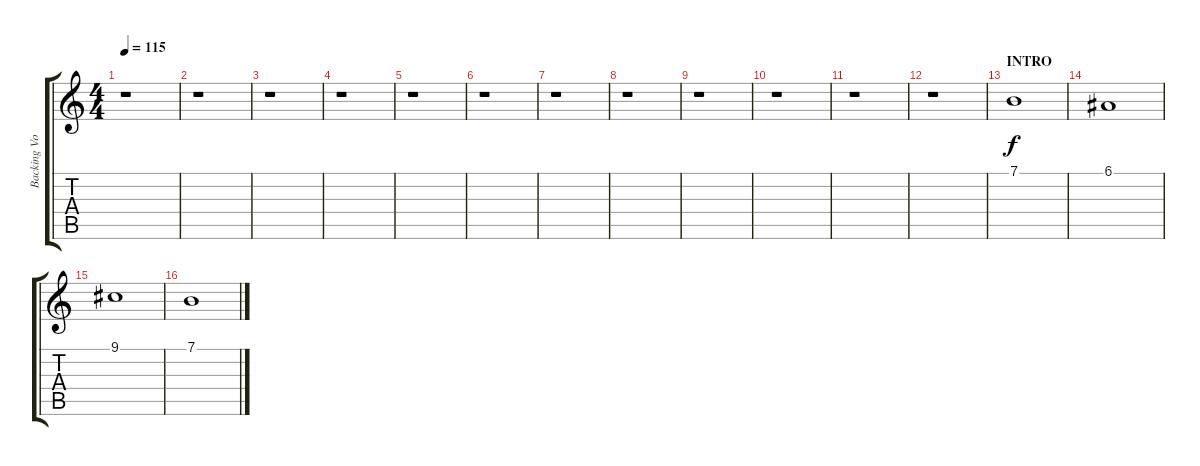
\track ("Backing Vocals" "Backing Vo") {instrument voiceoohs}
\staff {score tabs}
\tuning (E4 B3 G3 D3 A2 E2) {hide}
\ts (4 4)
\tempo 115
\clef g2
\ks c
r.1{dy f} |
r.1 |
r.1 |
r.1 |
r.1 |
r.1 |
r.1 |
r.1 |
r.1 |
r.1 |
r.1 |
r.1 |
\section ("" "INTRO")
7.1.1 |
6.1.1 |
9.1.1 |
7.1.1
